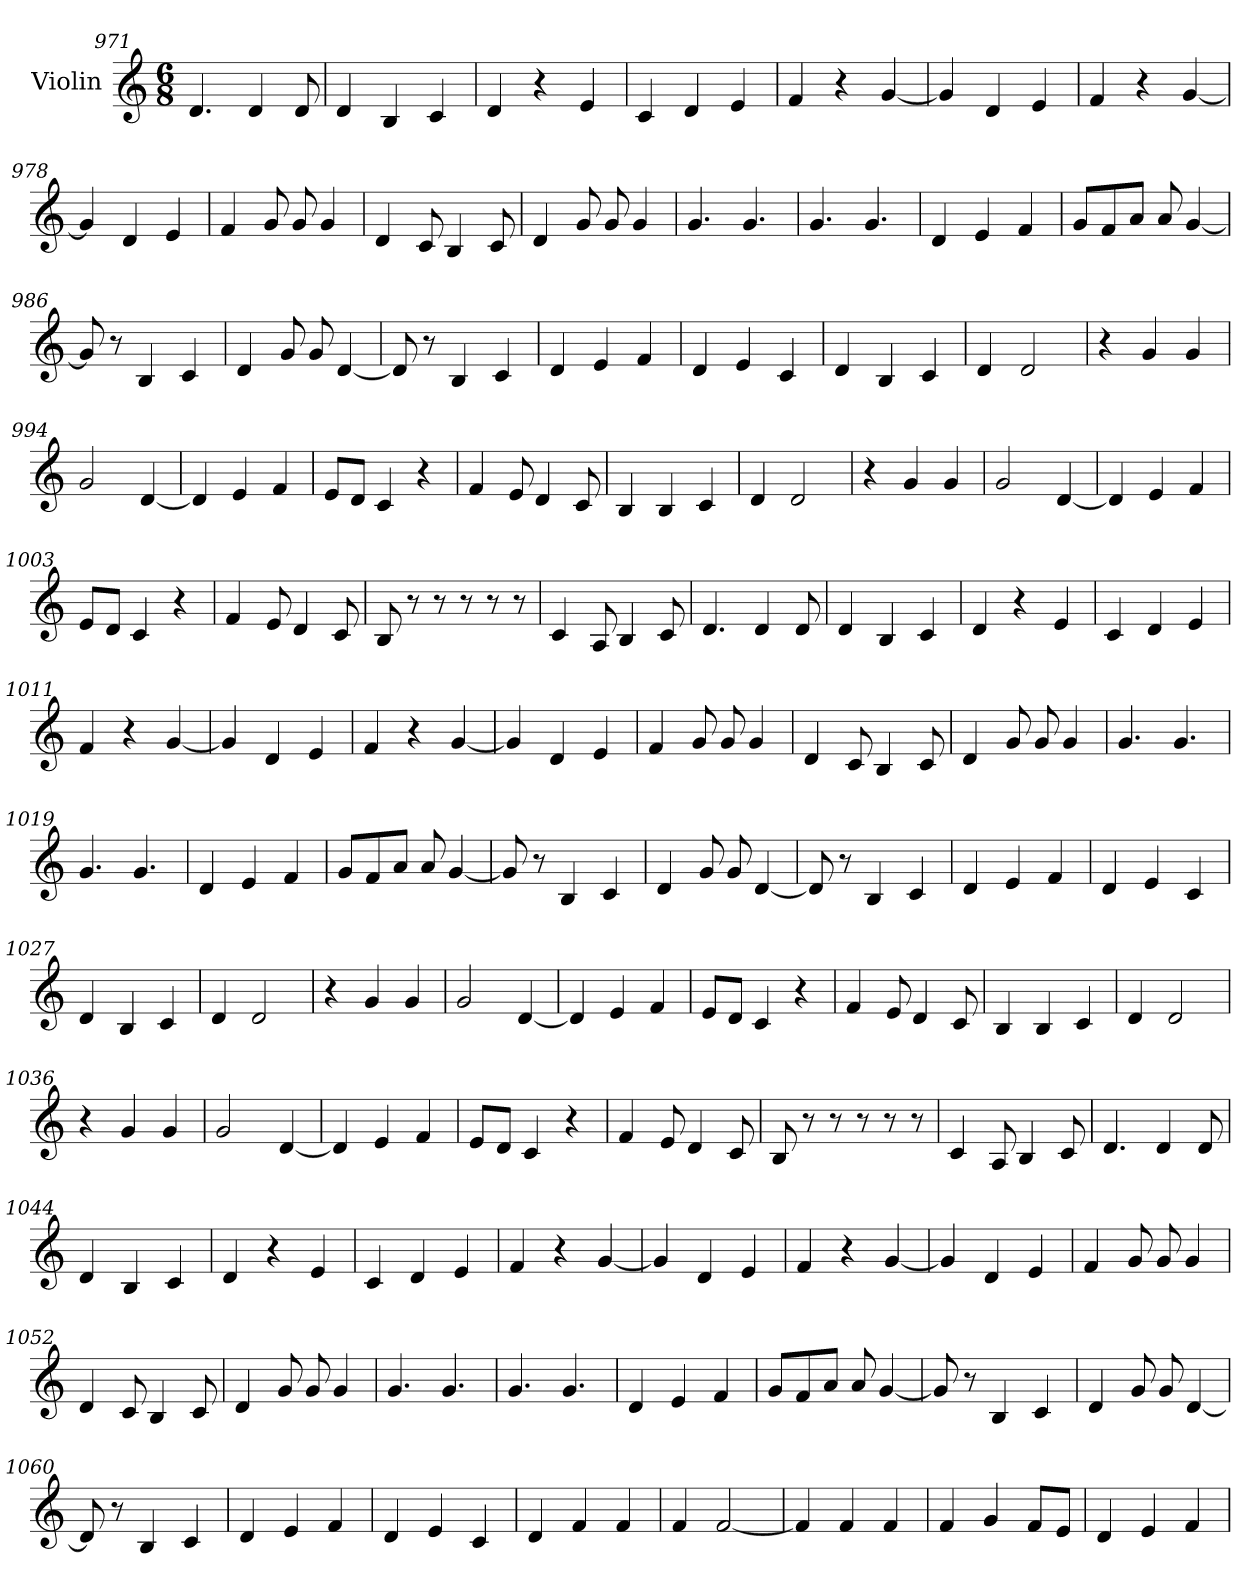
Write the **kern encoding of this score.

**kern
*part1
*staff1
*I"Violin
*clefG2
*k[]
*M6/8
=971
4.d/
4d/
8d/
=972
4d/
4B/
4c/
=973
4d/
4r
4e/
=974
4c/
4d/
4e/
!!LO:LB:g=z
=975
4f/
4r
[4g/
=976
4g/]
4d/
4e/
=977
4f/
4r
[4g/
=978
4g/]
4d/
4e/
=979
4f/
8g/
8g/
4g/
=980
4d/
8c/
4B/
8c/
=981
4d/
8g/
8g/
4g/
!!LO:LB:g=z
=982
4.g/
4.g/
=983
4.g/
4.g/
=984
4d/
4e/
4f/
=985
8g/L
8f/
8a/J
8a/
[4g/
=986
8g/]
8r
4B/
4c/
=987
4d/
8g/
8g/
[4d/
=988
8d/]
8r
4B/
4c/
!!LO:LB:g=z
=989
4d/
4e/
4f/
=990
4d/
4e/
4c/
=991
4d/
4B/
4c/
=992
4d/
2d/
=993
4r
4g/
4g/
=994
2g/
[4d/
=995
4d/]
4e/
4f/
!!LO:LB:g=z
=996
8e/L
8d/J
4c/
4r
=997
4f/
8e/
4d/
8c/
=998
4B/
4B/
4c/
=999
4d/
2d/
=1000
4r
4g/
4g/
=1001
2g/
[4d/
=1002
4d/]
4e/
4f/
!!LO:LB:g=z
=1003
8e/L
8d/J
4c/
4r
=1004
4f/
8e/
4d/
8c/
=1005
8B/
8r
8r
8r
8r
8r
=1006
4c/
8A/
4B/
8c/
=1007
4.d/
4d/
8d/
=1008
4d/
4B/
4c/
=1009
4d/
4r
4e/
!!LO:PB:g=z
=1010
4c/
4d/
4e/
=1011
4f/
4r
[4g/
=1012
4g/]
4d/
4e/
=1013
4f/
4r
[4g/
=1014
4g/]
4d/
4e/
=1015
4f/
8g/
8g/
4g/
=1016
4d/
8c/
4B/
8c/
!!LO:LB:g=z
=1017
4d/
8g/
8g/
4g/
=1018
4.g/
4.g/
=1019
4.g/
4.g/
=1020
4d/
4e/
4f/
=1021
8g/L
8f/
8a/J
8a/
[4g/
=1022
8g/]
8r
4B/
4c/
=1023
4d/
8g/
8g/
[4d/
!!LO:LB:g=z
=1024
8d/]
8r
4B/
4c/
=1025
4d/
4e/
4f/
=1026
4d/
4e/
4c/
=1027
4d/
4B/
4c/
=1028
4d/
2d/
=1029
4r
4g/
4g/
=1030
2g/
[4d/
!!LO:LB:g=z
=1031
4d/]
4e/
4f/
=1032
8e/L
8d/J
4c/
4r
=1033
4f/
8e/
4d/
8c/
=1034
4B/
4B/
4c/
=1035
4d/
2d/
=1036
4r
4g/
4g/
=1037
2g/
[4d/
!!LO:LB:g=z
=1038
4d/]
4e/
4f/
=1039
8e/L
8d/J
4c/
4r
=1040
4f/
8e/
4d/
8c/
=1041
8B/
8r
8r
8r
8r
8r
=1042
4c/
8A/
4B/
8c/
=1043
4.d/
4d/
8d/
=1044
4d/
4B/
4c/
!!LO:LB:g=z
=1045
4d/
4r
4e/
=1046
4c/
4d/
4e/
=1047
4f/
4r
[4g/
=1048
4g/]
4d/
4e/
=1049
4f/
4r
[4g/
=1050
4g/]
4d/
4e/
=1051
4f/
8g/
8g/
4g/
!!LO:LB:g=z
=1052
4d/
8c/
4B/
8c/
=1053
4d/
8g/
8g/
4g/
=1054
4.g/
4.g/
=1055
4.g/
4.g/
=1056
4d/
4e/
4f/
=1057
8g/L
8f/
8a/J
8a/
[4g/
=1058
8g/]
8r
4B/
4c/
!!LO:LB:g=z
=1059
4d/
8g/
8g/
[4d/
=1060
8d/]
8r
4B/
4c/
=1061
4d/
4e/
4f/
=1062
4d/
4e/
4c/
=1063
4d/
4f/
4f/
=1064
4f/
[2f/
=1065
4f/]
4f/
4f/
!!LO:PB:g=z
=1066
4f/
4g/
8f/L
8e/J
=1067
4d/
4e/
4f/
=
*-
